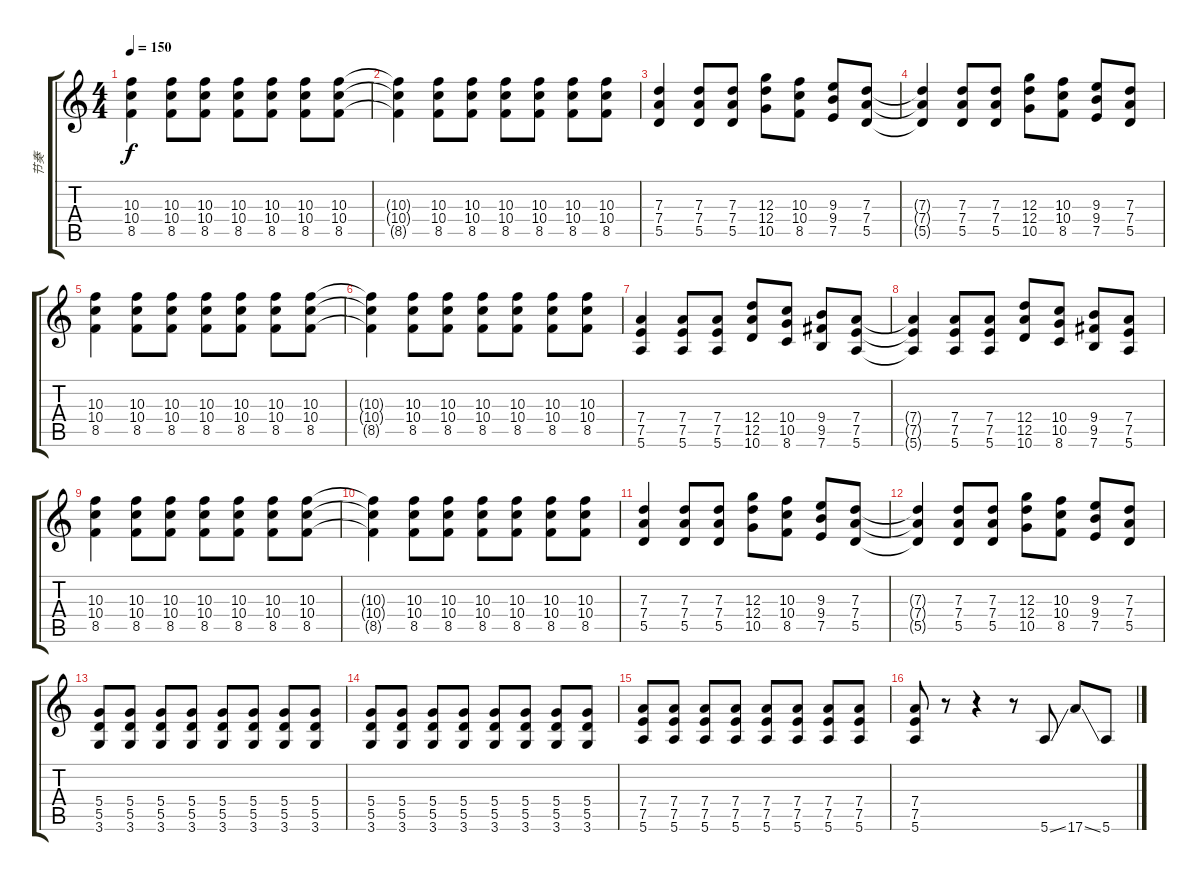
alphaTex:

\track ("节奏" "节奏") {instrument distortionguitar}
\staff {score tabs}
\tuning (E4 B3 G3 D3 A2 E2) {hide}
\ts (4 4)
\tempo 150
\clef g2
\ks c
(10.3 10.4 8.5).4{dy f instrument distortionguitar} (10.3 10.4 8.5).8 (10.3 10.4 8.5).8 (10.3 10.4 8.5).8 (10.3 10.4 8.5).8 (10.3 10.4 8.5).8 (10.3 10.4 8.5).8 |
(10.3{t} 10.4{t} 8.5{t}).4 (10.3 10.4 8.5).8 (10.3 10.4 8.5).8 (10.3 10.4 8.5).8 (10.3 10.4 8.5).8 (10.3 10.4 8.5).8 (10.3 10.4 8.5).8 |
(7.3 7.4 5.5).4 (7.3 7.4 5.5).8 (7.3 7.4 5.5).8 (12.3 12.4 10.5).8 (10.3 10.4 8.5).8 (9.3 9.4 7.5).8 (7.3 7.4 5.5).8 |
(7.3{t} 7.4{t} 5.5{t}).4 (7.3 7.4 5.5).8 (7.3 7.4 5.5).8 (12.3 12.4 10.5).8 (10.3 10.4 8.5).8 (9.3 9.4 7.5).8 (7.3 7.4 5.5).8 |
(10.3 10.4 8.5).4 (10.3 10.4 8.5).8 (10.3 10.4 8.5).8 (10.3 10.4 8.5).8 (10.3 10.4 8.5).8 (10.3 10.4 8.5).8 (10.3 10.4 8.5).8 |
(10.3{t} 10.4{t} 8.5{t}).4 (10.3 10.4 8.5).8 (10.3 10.4 8.5).8 (10.3 10.4 8.5).8 (10.3 10.4 8.5).8 (10.3 10.4 8.5).8 (10.3 10.4 8.5).8 |
(7.4 7.5 5.6).4 (7.4 7.5 5.6).8 (7.4 7.5 5.6).8 (12.4 12.5 10.6).8 (10.4 10.5 8.6).8 (9.4 9.5 7.6).8 (7.4 7.5 5.6).8 |
(7.4{t} 7.5{t} 5.6{t}).4 (7.4 7.5 5.6).8 (7.4 7.5 5.6).8 (12.4 12.5 10.6).8 (10.4 10.5 8.6).8 (9.4 9.5 7.6).8 (7.4 7.5 5.6).8 |
(10.3 10.4 8.5).4 (10.3 10.4 8.5).8 (10.3 10.4 8.5).8 (10.3 10.4 8.5).8 (10.3 10.4 8.5).8 (10.3 10.4 8.5).8 (10.3 10.4 8.5).8 |
(10.3{t} 10.4{t} 8.5{t}).4 (10.3 10.4 8.5).8 (10.3 10.4 8.5).8 (10.3 10.4 8.5).8 (10.3 10.4 8.5).8 (10.3 10.4 8.5).8 (10.3 10.4 8.5).8 |
(7.3 7.4 5.5).4 (7.3 7.4 5.5).8 (7.3 7.4 5.5).8 (12.3 12.4 10.5).8 (10.3 10.4 8.5).8 (9.3 9.4 7.5).8 (7.3 7.4 5.5).8 |
(7.3{t} 7.4{t} 5.5{t}).4 (7.3 7.4 5.5).8 (7.3 7.4 5.5).8 (12.3 12.4 10.5).8 (10.3 10.4 8.5).8 (9.3 9.4 7.5).8 (7.3 7.4 5.5).8 |
(5.4 5.5 3.6).8 (5.4 5.5 3.6).8 (5.4 5.5 3.6).8 (5.4 5.5 3.6).8 (5.4 5.5 3.6).8 (5.4 5.5 3.6).8 (5.4 5.5 3.6).8 (5.4 5.5 3.6).8 |
(5.4 5.5 3.6).8 (5.4 5.5 3.6).8 (5.4 5.5 3.6).8 (5.4 5.5 3.6).8 (5.4 5.5 3.6).8 (5.4 5.5 3.6).8 (5.4 5.5 3.6).8 (5.4 5.5 3.6).8 |
(7.4 7.5 5.6).8 (7.4 7.5 5.6).8 (7.4 7.5 5.6).8 (7.4 7.5 5.6).8 (7.4 7.5 5.6).8 (7.4 7.5 5.6).8 (7.4 7.5 5.6).8 (7.4 7.5 5.6).8 |
(7.4 7.5 5.6).8 r.8 r.4 r.8 5.6{ss}.8 17.6{ss}.8 5.6.8
